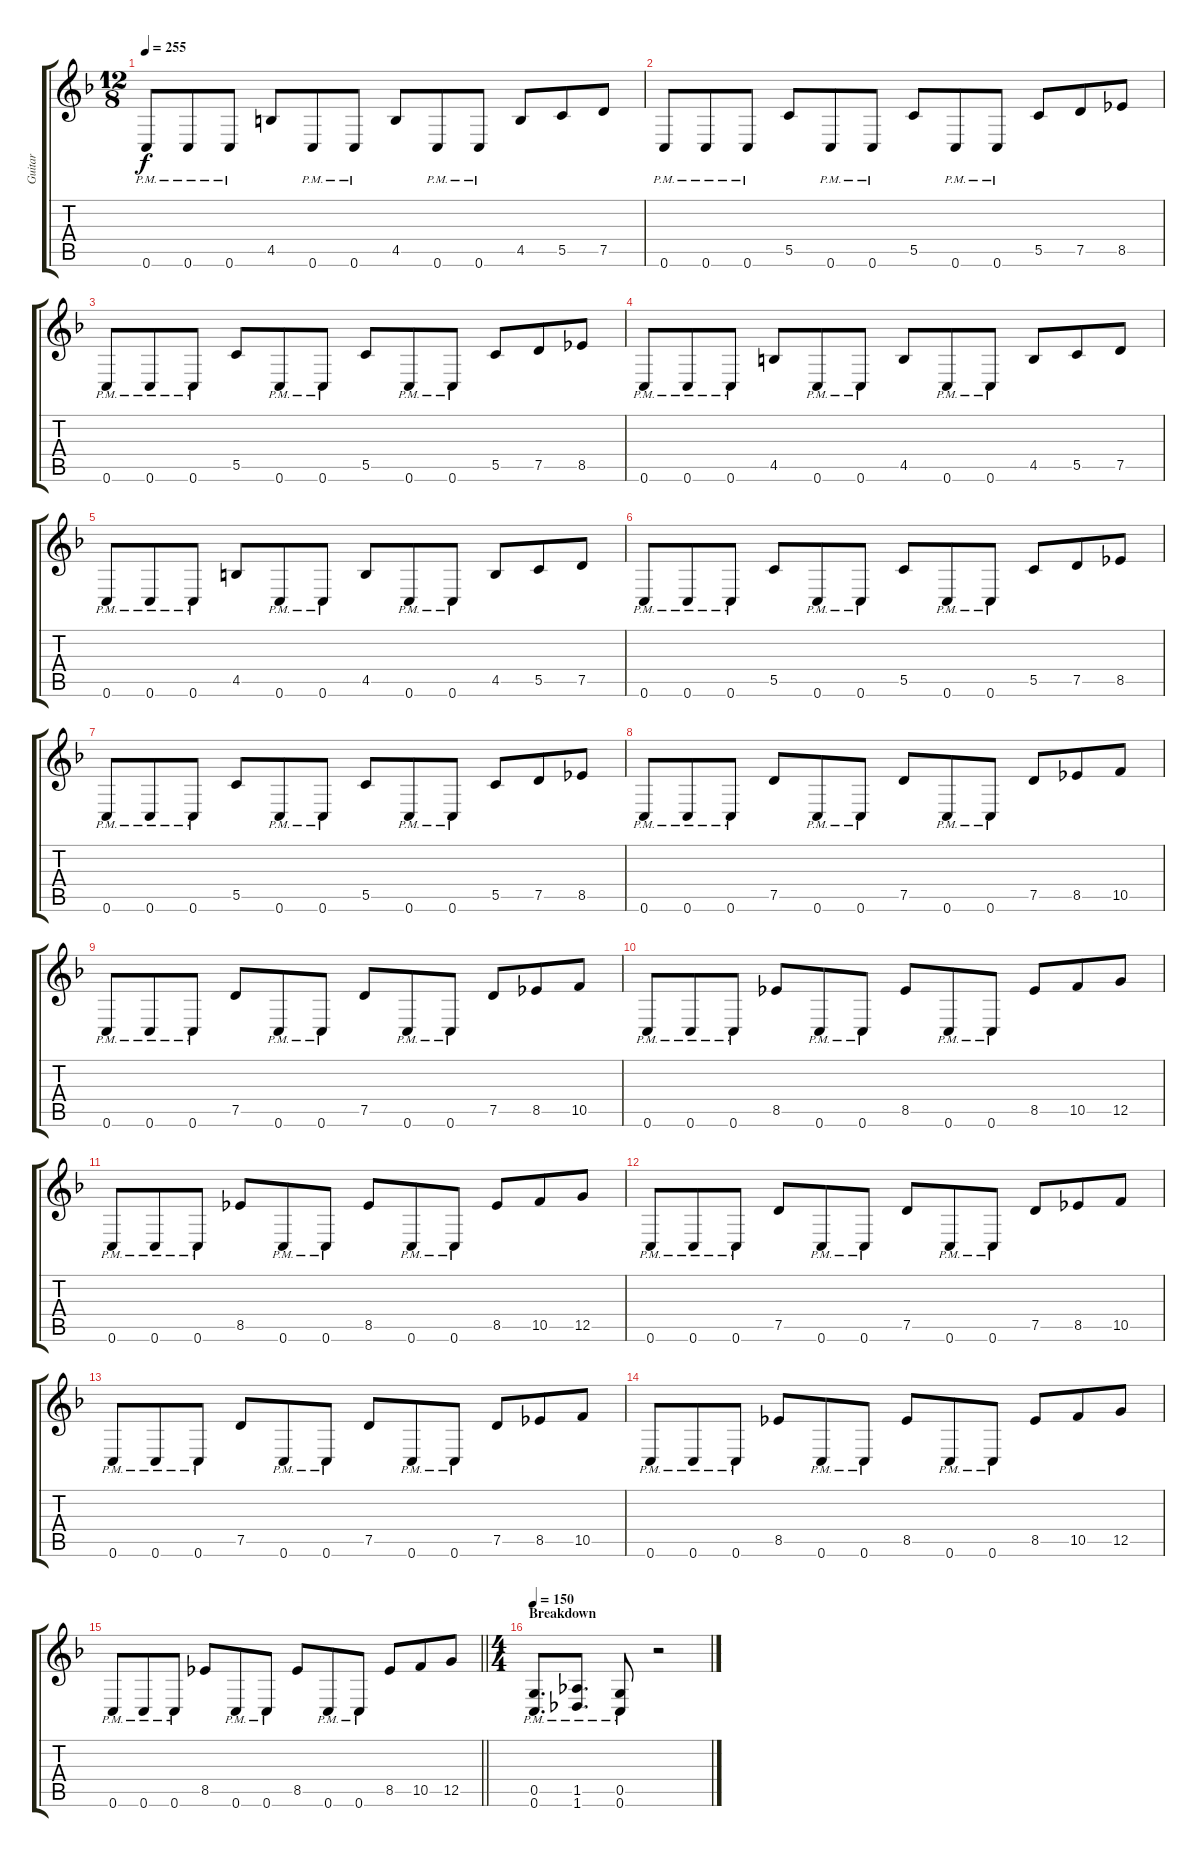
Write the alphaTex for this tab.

\track ("Guitar" "Guitar") {instrument distortionguitar}
\staff {score tabs}
\tuning (D4 A3 F3 C3 G2 C2) {hide}
\ts (12 8)
\tempo 255
\clef g2
\ks dminor
0.6{pm}.8{dy f} 0.6{pm}.8 0.6{pm}.8 4.5.8 0.6{pm}.8 0.6{pm}.8 4.5.8 0.6{pm}.8 0.6{pm}.8 4.5.8 5.5.8 7.5.8 |
0.6{pm}.8 0.6{pm}.8 0.6{pm}.8 5.5.8 0.6{pm}.8 0.6{pm}.8 5.5.8 0.6{pm}.8 0.6{pm}.8 5.5.8 7.5.8 8.5.8 |
0.6{pm}.8 0.6{pm}.8 0.6{pm}.8 5.5.8 0.6{pm}.8 0.6{pm}.8 5.5.8 0.6{pm}.8 0.6{pm}.8 5.5.8 7.5.8 8.5.8 |
0.6{pm}.8 0.6{pm}.8 0.6{pm}.8 4.5.8 0.6{pm}.8 0.6{pm}.8 4.5.8 0.6{pm}.8 0.6{pm}.8 4.5.8 5.5.8 7.5.8 |
0.6{pm}.8 0.6{pm}.8 0.6{pm}.8 4.5.8 0.6{pm}.8 0.6{pm}.8 4.5.8 0.6{pm}.8 0.6{pm}.8 4.5.8 5.5.8 7.5.8 |
0.6{pm}.8 0.6{pm}.8 0.6{pm}.8 5.5.8 0.6{pm}.8 0.6{pm}.8 5.5.8 0.6{pm}.8 0.6{pm}.8 5.5.8 7.5.8 8.5.8 |
0.6{pm}.8 0.6{pm}.8 0.6{pm}.8 5.5.8 0.6{pm}.8 0.6{pm}.8 5.5.8 0.6{pm}.8 0.6{pm}.8 5.5.8 7.5.8 8.5.8 |
0.6{pm}.8 0.6{pm}.8 0.6{pm}.8 7.5.8 0.6{pm}.8 0.6{pm}.8 7.5.8 0.6{pm}.8 0.6{pm}.8 7.5.8 8.5.8 10.5.8 |
0.6{pm}.8 0.6{pm}.8 0.6{pm}.8 7.5.8 0.6{pm}.8 0.6{pm}.8 7.5.8 0.6{pm}.8 0.6{pm}.8 7.5.8 8.5.8 10.5.8 |
0.6{pm}.8 0.6{pm}.8 0.6{pm}.8 8.5.8 0.6{pm}.8 0.6{pm}.8 8.5.8 0.6{pm}.8 0.6{pm}.8 8.5.8 10.5.8 12.5.8 |
0.6{pm}.8 0.6{pm}.8 0.6{pm}.8 8.5.8 0.6{pm}.8 0.6{pm}.8 8.5.8 0.6{pm}.8 0.6{pm}.8 8.5.8 10.5.8 12.5.8 |
0.6{pm}.8 0.6{pm}.8 0.6{pm}.8 7.5.8 0.6{pm}.8 0.6{pm}.8 7.5.8 0.6{pm}.8 0.6{pm}.8 7.5.8 8.5.8 10.5.8 |
0.6{pm}.8 0.6{pm}.8 0.6{pm}.8 7.5.8 0.6{pm}.8 0.6{pm}.8 7.5.8 0.6{pm}.8 0.6{pm}.8 7.5.8 8.5.8 10.5.8 |
0.6{pm}.8 0.6{pm}.8 0.6{pm}.8 8.5.8 0.6{pm}.8 0.6{pm}.8 8.5.8 0.6{pm}.8 0.6{pm}.8 8.5.8 10.5.8 12.5.8 |
\barLineRight lightlight
0.6{pm}.8 0.6{pm}.8 0.6{pm}.8 8.5.8 0.6{pm}.8 0.6{pm}.8 8.5.8 0.6{pm}.8 0.6{pm}.8 8.5.8 10.5.8 12.5.8 |
\ts (4 4)
\section ("" "Breakdown")
\tempo 150
(0.5{pm} 0.6{pm}).8{d} (1.5{pm} 1.6{pm}).8{d} (0.5{pm} 0.6{pm}).8 r.2
